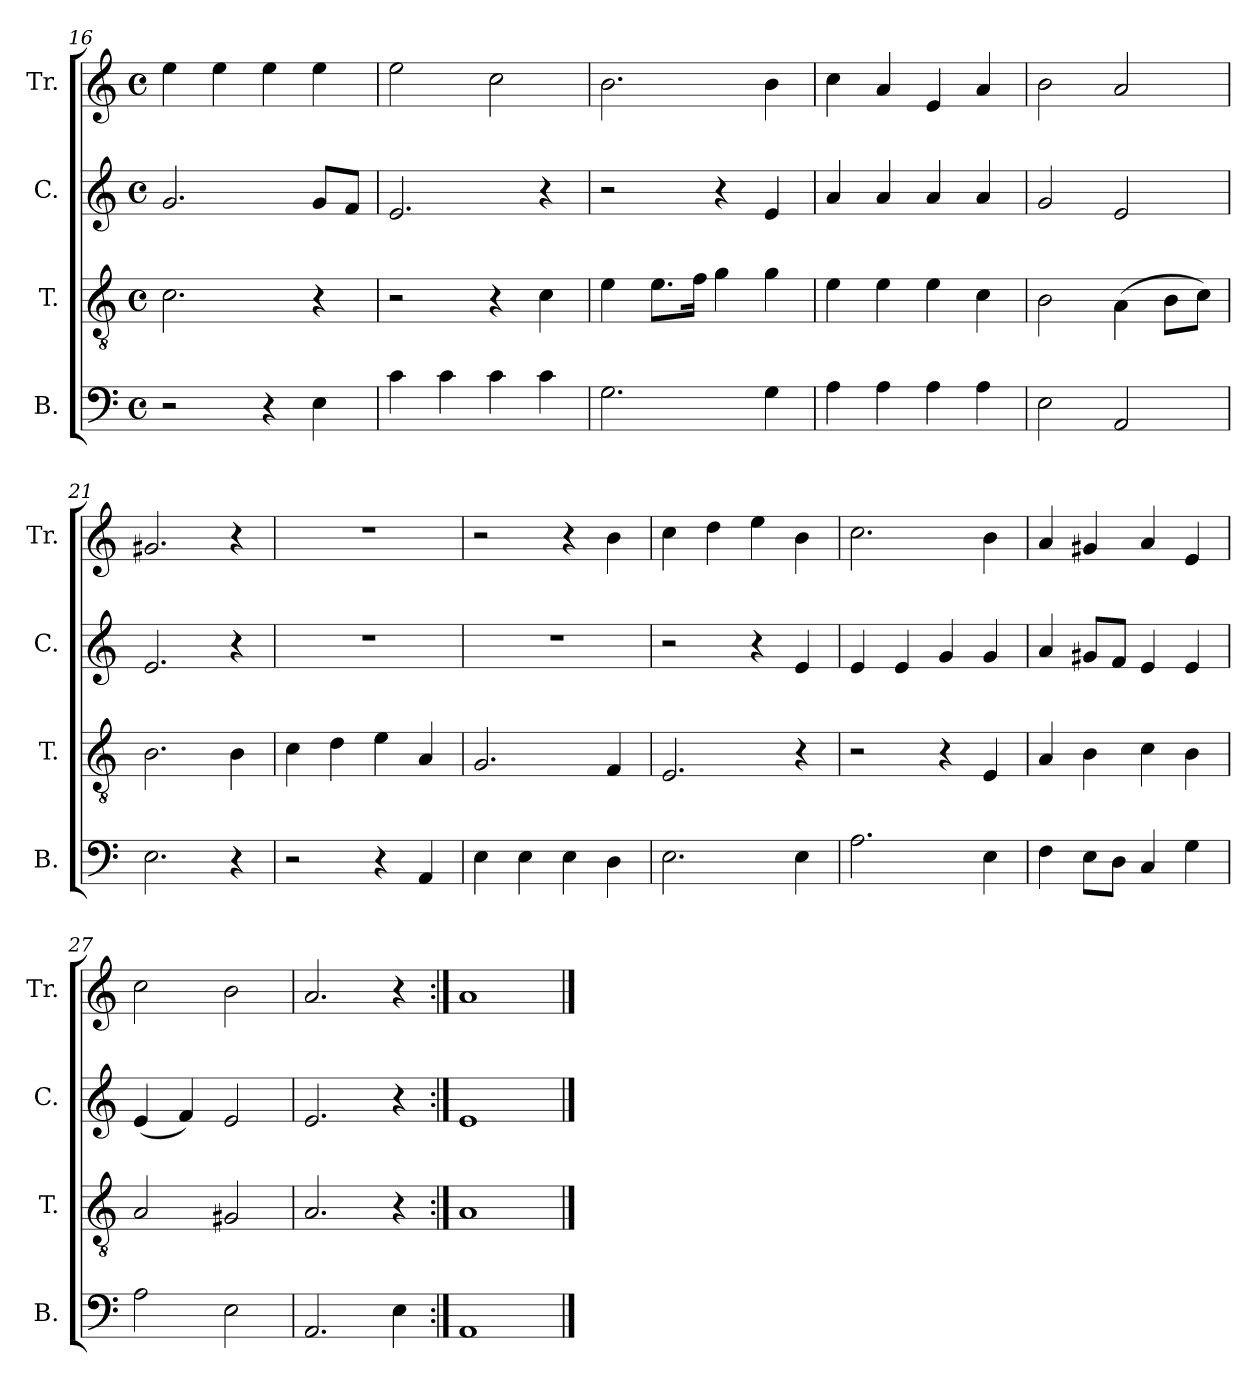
**kern	**kern	**kern	**kern
*part4	*part3	*part2	*part1
*staff4	*staff3	*staff2	*staff1
*I"B.	*I"T.	*I"C.	*I"Tr.
*I'B.	*I'T.	*I'C.	*I'Tr.
*clefF4	*clefGv2	*clefG2	*clefG2
*k[]	*k[]	*k[]	*k[]
*M4/4	*M4/4	*M4/4	*M4/4
*met(c)	*met(c)	*met(c)	*met(c)
=16	=16	=16	=16
2r	2.c!\	2.g!/	4ee!\
.	.	.	4ee!\
4r	.	.	4ee!\
4E!\	4r	8g!/L	4ee!\
.	.	8f!/J	.
=17	=17	=17	=17
4c!\	2r	2.e!/	2ee!\
4c!\	.	.	.
4c!\	4r	.	2cc!\
4c!\	4c!\	4r	.
=18	=18	=18	=18
2.G!\	4e!\	2r	2.b!\
.	8.e!\L	.	.
.	16f!\Jk	.	.
.	4g!\	4r	.
4G!\	4g!\	4e!/	4b!\
=19	=19	=19	=19
4A!\	4e!\	4a!/	4cc!\
4A!\	4e!\	4a!/	4a!/
4A!\	4e!\	4a!/	4e!/
4A!\	4c!\	4a!/	4a!/
=20	=20	=20	=20
2E!\	2B!\	2g!/	2b!\
2AA!/	(4A!\	2e!/	2a!/
.	8B!\L	.	.
.	8c!\J)	.	.
=21	=21	=21	=21
2.E!\	2.B!\	2.e!/	2.g#X!/
4r	4B!\	4r	4r
=22	=22	=22	=22
2r	4c!\	1r	1r
.	4d!\	.	.
4r	4e!\	.	.
4AA!/	4A!/	.	.
=23	=23	=23	=23
4E!\	2.G!/	1r	2r
4E!\	.	.	.
4E!\	.	.	4r
4D!\	4F!/	.	4b!\
=24	=24	=24	=24
2.E!\	2.E!/	2r	4cc!\
.	.	.	4dd!\
.	.	4r	4ee!\
4E!\	4r	4e!/	4b!\
=25	=25	=25	=25
2.A!\	2r	4e!/	2.cc!\
.	.	4e!/	.
.	4r	4g!/	.
4E!\	4E!/	4g!/	4b!\
=26	=26	=26	=26
4F!\	4A!/	4a!/	4a!/
8E!\L	4B!\	8g#X!/L	4g#X!/
8D!\J	.	8f!/J	.
4C!/	4c!\	4e!/	4a!/
4G!\	4B!\	4e!/	4e!/
=27	=27	=27	=27
2A!\	2A!/	(4e!/	2cc!\
.	.	4f!/)	.
2E!\	2G#X!/	2e!/	2b!\
=28	=28	=28	=28
2.AA!/	2.A!/	2.e!/	2.a!/
4E!\	4r	4r	4r
=29:|!	=29:|!	=29:|!	=29:|!
1AA!	1A!	1e!	1a!
==	==	==	==
*-	*-	*-	*-
